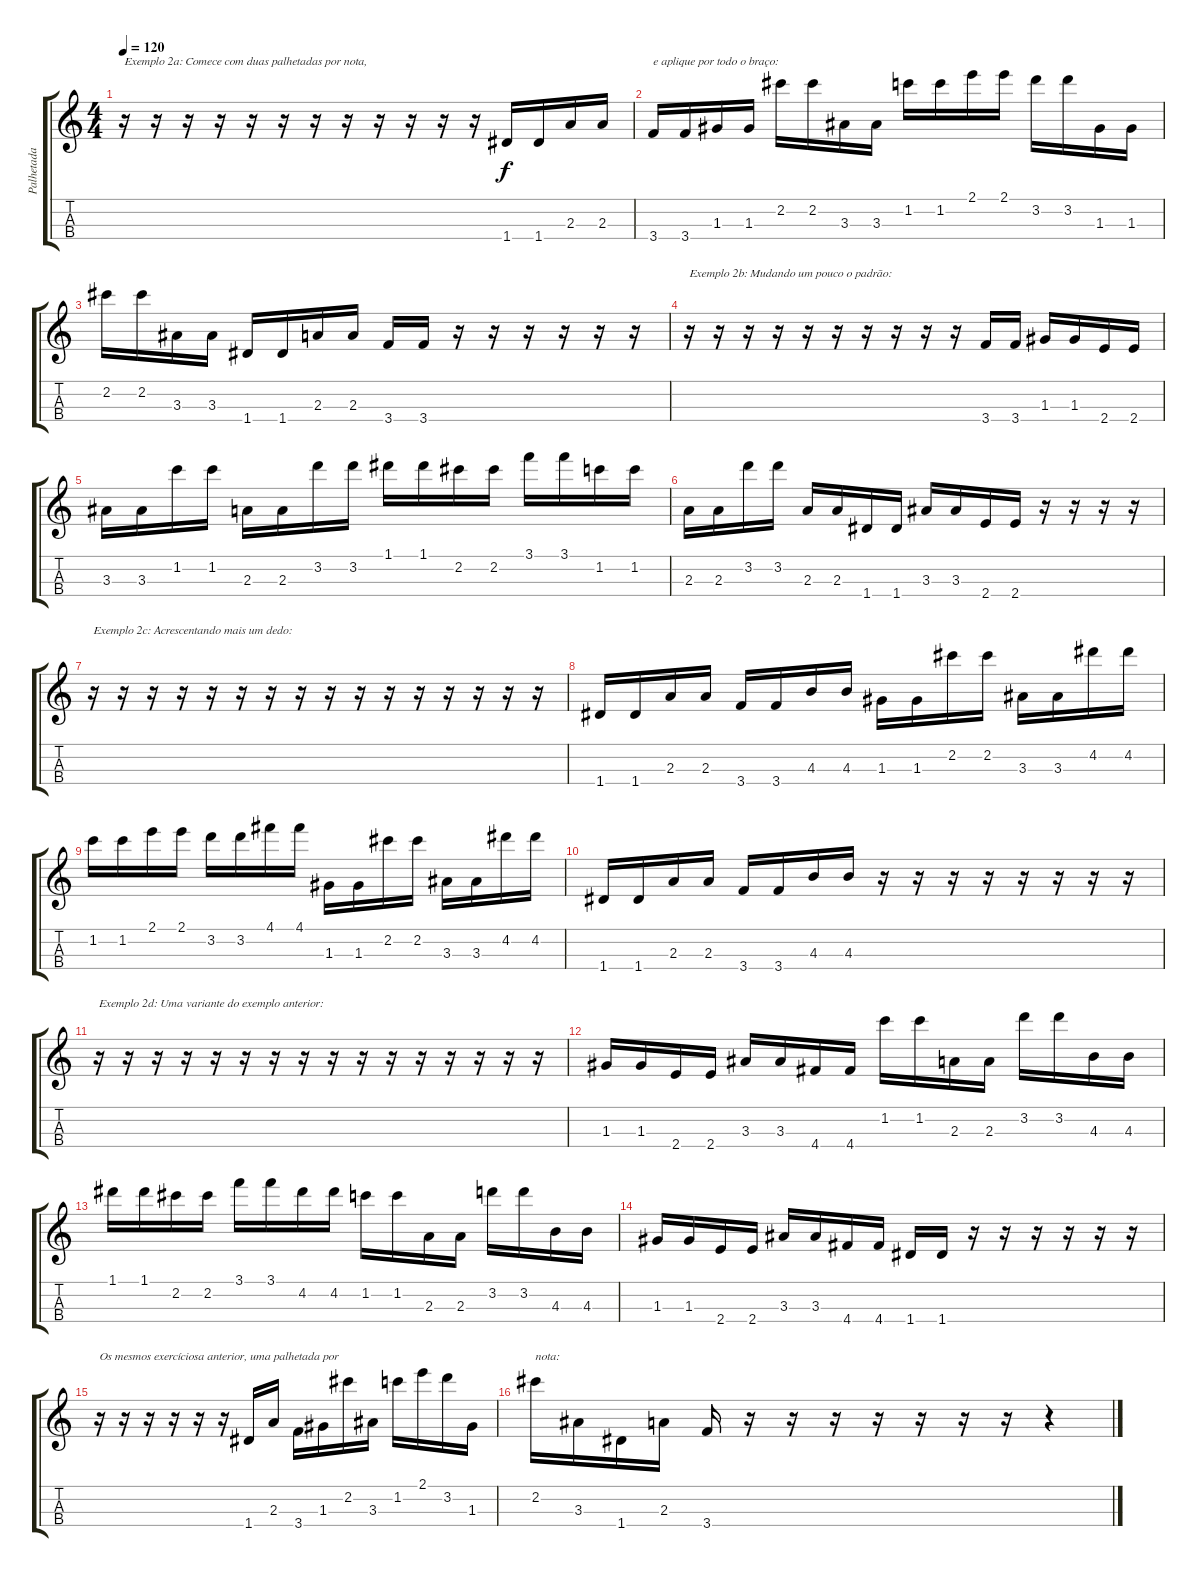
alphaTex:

\track ("Palhetada - Sofisticando!" "Palhetada ") {instrument overdrivenguitar}
\staff {score tabs}
\tuning (D5 B4 G3 D3) {hide}
\ts (4 4)
\tempo 120
\clef g2
\ks c
r.16{txt "Exemplo 2a: Comece com duas palhetadas por nota," dy f instrument overdrivenguitar} r.16 r.16 r.16 r.16 r.16 r.16 r.16 r.16 r.16 r.16 r.16 1.4.16 1.4.16 2.3.16 2.3.16 |
3.4.16{txt "e aplique por todo o braço:"} 3.4.16 1.3.16 1.3.16 2.2.16 2.2.16 3.3.16 3.3.16 1.2.16 1.2.16 2.1.16 2.1.16 3.2.16 3.2.16 1.3.16 1.3.16 |
2.2.16 2.2.16 3.3.16 3.3.16 1.4.16 1.4.16 2.3.16 2.3.16 3.4.16 3.4.16 r.16 r.16 r.16 r.16 r.16 r.16 |
r.16{txt "Exemplo 2b: Mudando um pouco o padrão:"} r.16 r.16 r.16 r.16 r.16 r.16 r.16 r.16 r.16 3.4.16 3.4.16 1.3.16 1.3.16 2.4.16 2.4.16 |
3.3.16 3.3.16 1.2.16 1.2.16 2.3.16 2.3.16 3.2.16 3.2.16 1.1.16 1.1.16 2.2.16 2.2.16 3.1.16 3.1.16 1.2.16 1.2.16 |
2.3.16 2.3.16 3.2.16 3.2.16 2.3.16 2.3.16 1.4.16 1.4.16 3.3.16 3.3.16 2.4.16 2.4.16 r.16 r.16 r.16 r.16 |
r.16{txt "Exemplo 2c: Acrescentando mais um dedo:"} r.16 r.16 r.16 r.16 r.16 r.16 r.16 r.16 r.16 r.16 r.16 r.16 r.16 r.16 r.16 |
1.4.16 1.4.16 2.3.16 2.3.16 3.4.16 3.4.16 4.3.16 4.3.16 1.3.16 1.3.16 2.2.16 2.2.16 3.3.16 3.3.16 4.2.16 4.2.16 |
1.2.16 1.2.16 2.1.16 2.1.16 3.2.16 3.2.16 4.1.16 4.1.16 1.3.16 1.3.16 2.2.16 2.2.16 3.3.16 3.3.16 4.2.16 4.2.16 |
1.4.16 1.4.16 2.3.16 2.3.16 3.4.16 3.4.16 4.3.16 4.3.16 r.16 r.16 r.16 r.16 r.16 r.16 r.16 r.16 |
r.16{txt "Exemplo 2d: Uma variante do exemplo anterior:"} r.16 r.16 r.16 r.16 r.16 r.16 r.16 r.16 r.16 r.16 r.16 r.16 r.16 r.16 r.16 |
1.3.16 1.3.16 2.4.16 2.4.16 3.3.16 3.3.16 4.4.16 4.4.16 1.2.16 1.2.16 2.3.16 2.3.16 3.2.16 3.2.16 4.3.16 4.3.16 |
1.1.16 1.1.16 2.2.16 2.2.16 3.1.16 3.1.16 4.2.16 4.2.16 1.2.16 1.2.16 2.3.16 2.3.16 3.2.16 3.2.16 4.3.16 4.3.16 |
1.3.16 1.3.16 2.4.16 2.4.16 3.3.16 3.3.16 4.4.16 4.4.16 1.4.16 1.4.16 r.16 r.16 r.16 r.16 r.16 r.16 |
r.16{txt "Os mesmos exercíciosa anterior, uma palhetada por "} r.16 r.16 r.16 r.16 r.16 1.4.16 2.3.16 3.4.16 1.3.16 2.2.16 3.3.16 1.2.16 2.1.16 3.2.16 1.3.16 |
2.2.16{txt "nota:"} 3.3.16 1.4.16 2.3.16 3.4.16 r.16 r.16 r.16 r.16 r.16 r.16 r.16 r.4
